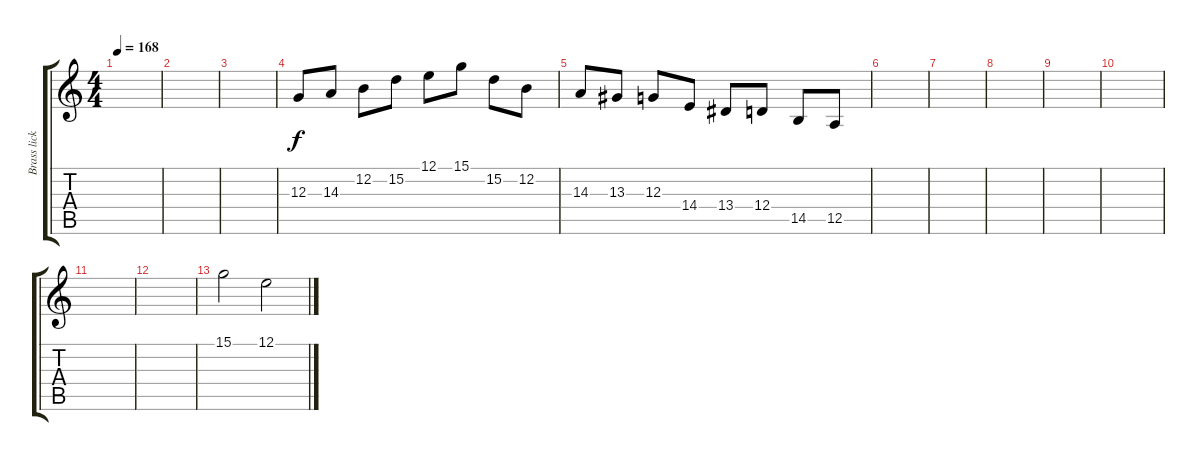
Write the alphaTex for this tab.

\track ("Brass licks" "Brass lick") {instrument trumpet}
\staff {score tabs}
\tuning (E4 B3 G3 D3 A2 E2) {hide}
\ts (4 4)
\tempo 168
\clef g2
\ks c
|
|
|
12.3.8 14.3.8 12.2.8 15.2.8 12.1.8 15.1.8 15.2.8 12.2.8 |
14.3.8 13.3.8 12.3.8 14.4.8 13.4.8 12.4.8 14.5.8 12.5.8 |
|
|
|
|
|
|
|
15.1.2 12.1.2
